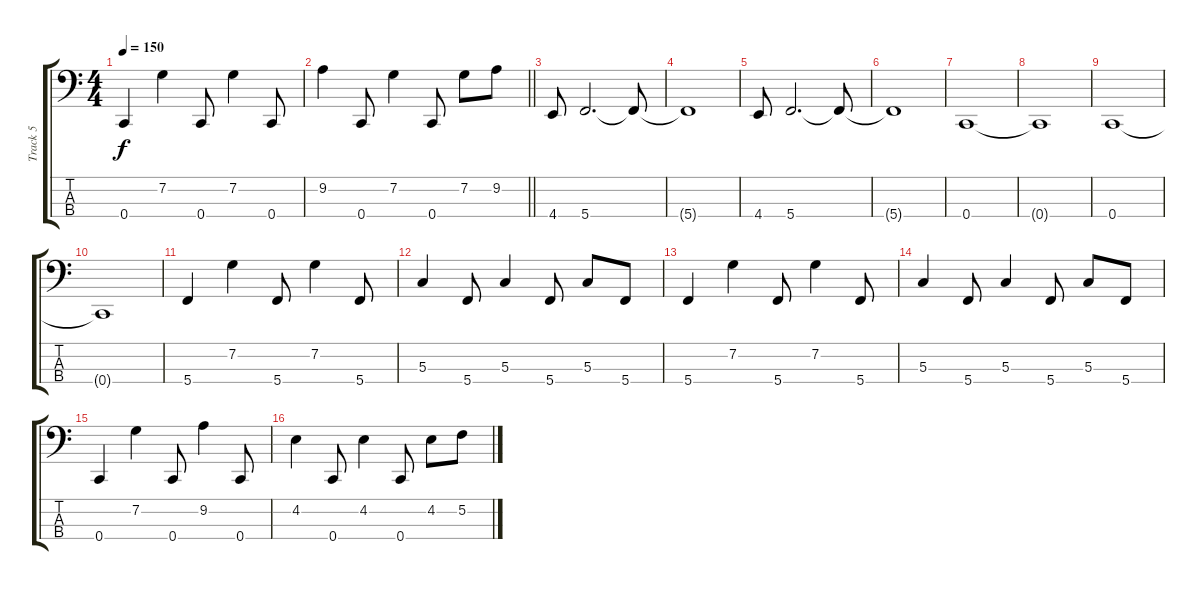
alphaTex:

\track ("Track 5" "Track 5") {instrument electricbassfinger}
\staff {score tabs}
\tuning (F2 C2 G1 C1) {hide}
\ts (4 4)
\tempo 150
\clef f4
\ks c
0.4.4{dy f} 7.2.4 0.4.8 7.2.4 0.4.8 |
\barLineRight lightlight
9.2.4 0.4.8 7.2.4 0.4.8 7.2.8 9.2.8 |
4.4.8 5.4.2{d} 5.4{t}.8 |
5.4{t}.1 |
4.4.8 5.4.2{d} 5.4{t}.8 |
5.4{t}.1 |
0.4.1 |
0.4{t}.1 |
0.4.1 |
0.4{t}.1 |
5.4.4 7.2.4 5.4.8 7.2.4 5.4.8 |
5.3.4 5.4.8 5.3.4 5.4.8 5.3.8 5.4.8 |
5.4.4 7.2.4 5.4.8 7.2.4 5.4.8 |
5.3.4 5.4.8 5.3.4 5.4.8 5.3.8 5.4.8 |
0.4.4 7.2.4 0.4.8 9.2.4 0.4.8 |
4.2.4 0.4.8 4.2.4 0.4.8 4.2.8 5.2.8
